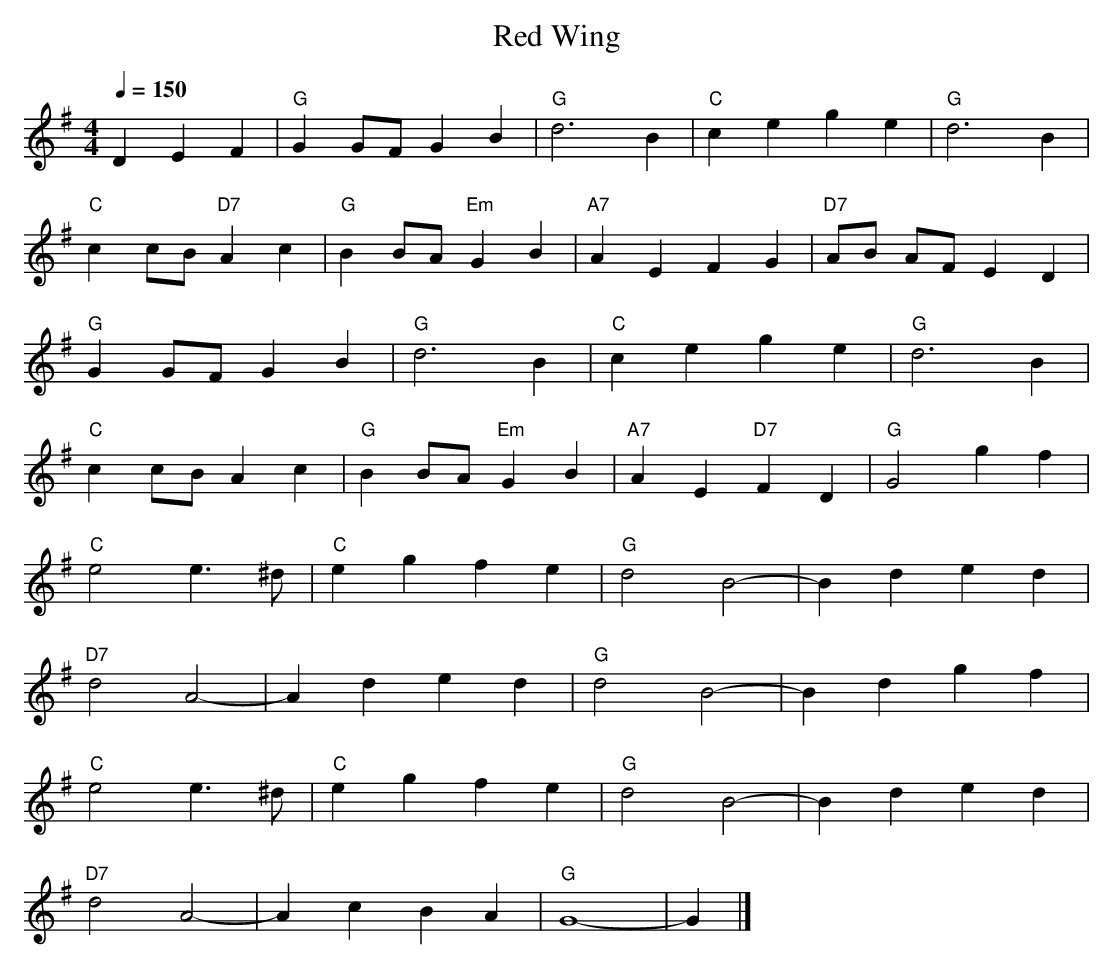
X:1
T: Red Wing
M: 4/4
Q: 1/4 = 150
L: 1/4
K: G major treble
D E F | "G" G G/F/ G B      | "G" d3 B            | "C" c e g e  | "G" d3 B           |
        "C" c c/B/ "D7" A c | "G" B B/A/ "Em" G B | "A7" A E F G | "D7" A/B/ A/F/ E D |
        "G" G G/F/ G B      | "G" d3 B            | "C" c e g e  | "G" d3 B           |
        "C" c c/B/ A c      | "G" B B/A/ "Em" G B | "A7" A E "D7" F D | "G" G2 g f    |
        "C" e2 e>^d | "C" e g f e | "G" d2 B2- | B d e d |
        "D7" d2 A2- | A d e d     | "G" d2 B2- | B d g f |
        "C" e2 e>^d | "C" e g f e | "G" d2 B2- | B d e d |
        "D7" d2 A2- | A c B A     | "G" G4-    | G       |]
